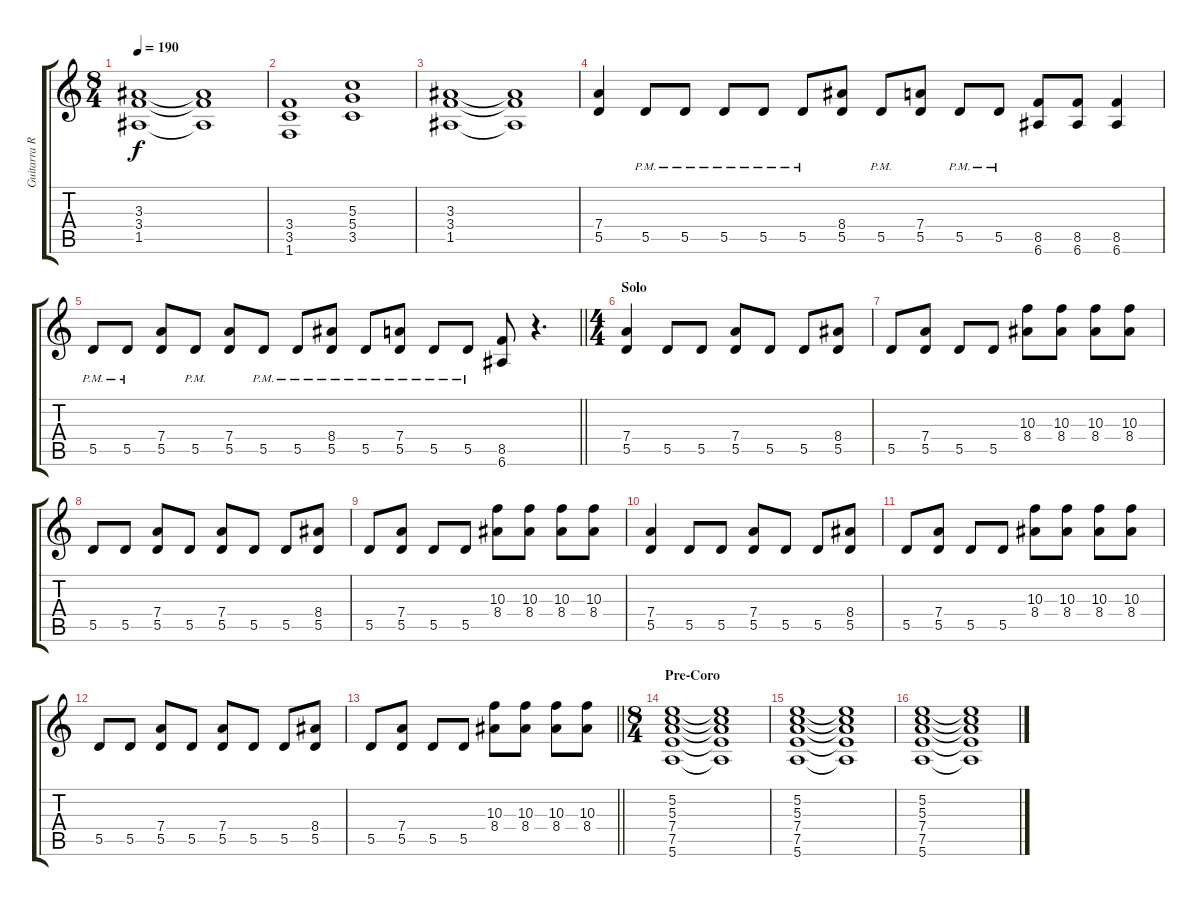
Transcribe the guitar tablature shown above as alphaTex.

\track ("Guitarra Rítmica" "Guitarra R") {instrument distortionguitar}
\staff {score tabs}
\tuning (E4 B3 G3 D3 A2 E2) {hide}
\ts (8 4)
\tempo 190
\clef g2
\ks c
(3.3 3.4 1.5).1{dy f} (3.3{t} 3.4{t} 1.5{t}).1 |
(3.4 3.5 1.6).1 (5.3 5.4 3.5).1 |
(3.3 3.4 1.5).1 (3.3{t} 3.4{t} 1.5{t}).1 |
(7.4 5.5).4 5.5{pm}.8 5.5{pm}.8 5.5{pm}.8 5.5{pm}.8 5.5{pm}.8 (8.4 5.5).8 5.5{pm}.8 (7.4 5.5).8 5.5{pm}.8 5.5{pm}.8 (8.5 6.6).8 (8.5 6.6).8 (8.5 6.6).4 |
\barLineRight lightlight
5.5{pm}.8 5.5{pm}.8 (7.4 5.5).8 5.5{pm}.8 (7.4 5.5).8 5.5{pm}.8 5.5{pm}.8 (8.4 5.5{pm}).8 5.5{pm}.8 (7.4 5.5{pm}).8 5.5{pm}.8 5.5{pm}.8 (8.5 6.6).8 r.4{d} |
\ts (4 4)
\section ("" "Solo")
(7.4 5.5).4 5.5.8 5.5.8 (7.4 5.5).8 5.5.8 5.5.8 (8.4 5.5).8 |
5.5.8 (7.4 5.5).8 5.5.8 5.5.8 (10.3 8.4).8 (10.3 8.4).8 (10.3 8.4).8 (10.3 8.4).8 |
5.5.8 5.5.8 (7.4 5.5).8 5.5.8 (7.4 5.5).8 5.5.8 5.5.8 (8.4 5.5).8 |
5.5.8 (7.4 5.5).8 5.5.8 5.5.8 (10.3 8.4).8 (10.3 8.4).8 (10.3 8.4).8 (10.3 8.4).8 |
(7.4 5.5).4 5.5.8 5.5.8 (7.4 5.5).8 5.5.8 5.5.8 (8.4 5.5).8 |
5.5.8 (7.4 5.5).8 5.5.8 5.5.8 (10.3 8.4).8 (10.3 8.4).8 (10.3 8.4).8 (10.3 8.4).8 |
5.5.8 5.5.8 (7.4 5.5).8 5.5.8 (7.4 5.5).8 5.5.8 5.5.8 (8.4 5.5).8 |
\barLineRight lightlight
5.5.8 (7.4 5.5).8 5.5.8 5.5.8 (10.3 8.4).8 (10.3 8.4).8 (10.3 8.4).8 (10.3 8.4).8 |
\ts (8 4)
\section ("" "Pre-Coro")
(5.2 5.3 7.4 7.5 5.6).1 (5.2{t} 5.3{t} 7.4{t} 7.5{t} 5.6{t}).1 |
(5.2 5.3 7.4 7.5 5.6).1 (5.2{t} 5.3{t} 7.4{t} 7.5{t} 5.6{t}).1 |
(5.2 5.3 7.4 7.5 5.6).1 (5.2{t} 5.3{t} 7.4{t} 7.5{t} 5.6{t}).1
